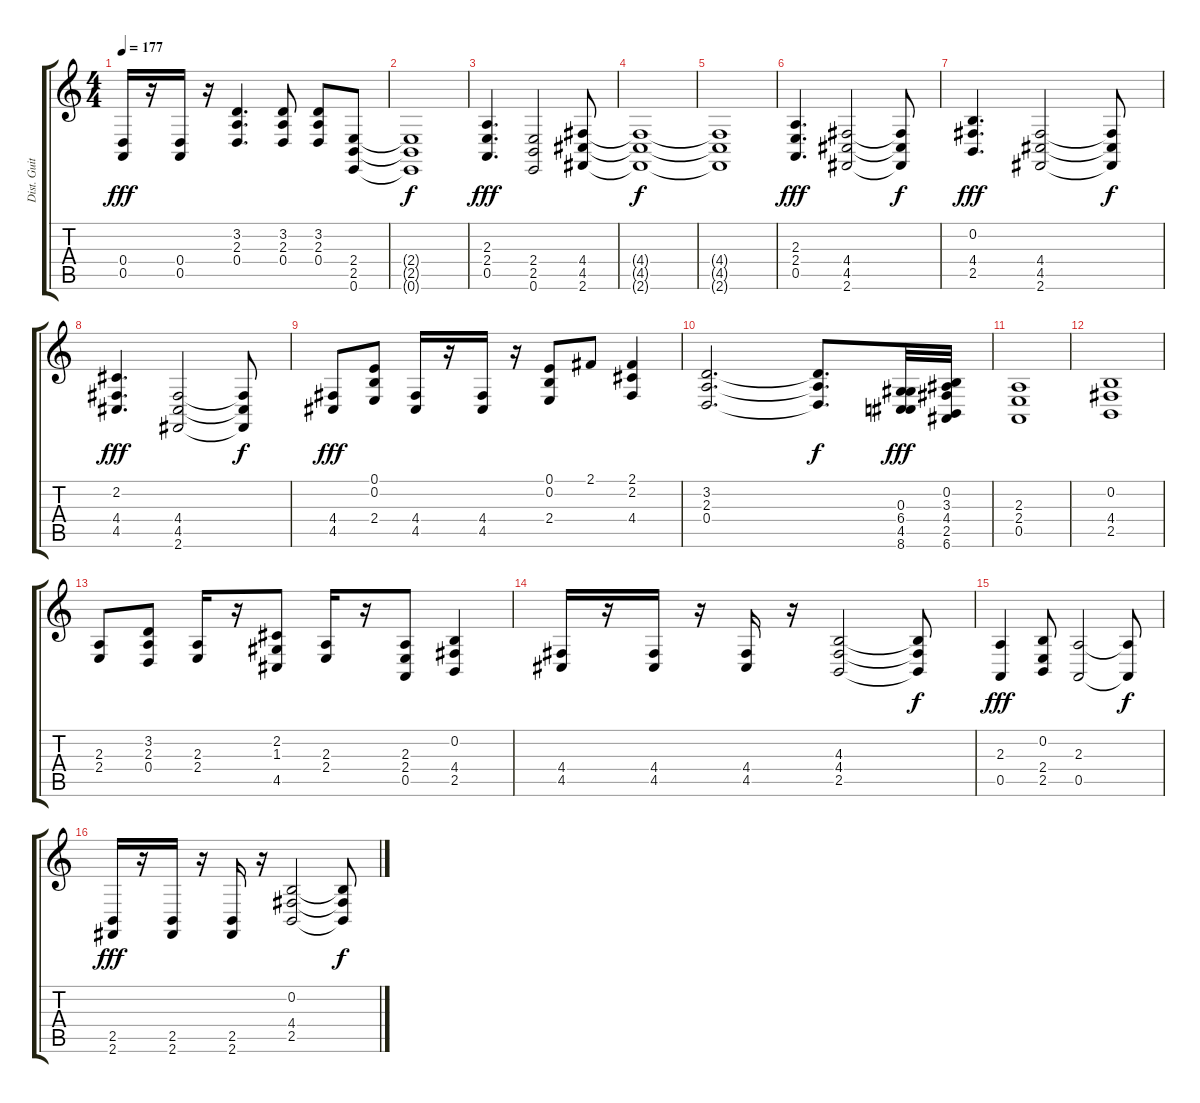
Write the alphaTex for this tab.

\track ("Dist. Guitar 2" "Dist. Guit") {instrument lead2sawtooth}
\staff {score tabs}
\tuning (E4 B3 G3 D3 A2 E2) {hide}
\ts (4 4)
\tempo 177
\clef g2
\ks c
(0.4 0.5).16{dy fff} r.16 (0.4 0.5).16 r.16 (3.2 2.3 0.4).4{d} (3.2 2.3 0.4).8 (3.2 2.3 0.4).8 (2.4 2.5 0.6).8 |
(2.4{t} 2.5{t} 0.6{t}).1{dy f} |
(2.3 2.4 0.5).4{d dy fff} (2.4 2.5 0.6).2 (4.4 4.5 2.6).8 |
(4.4{t} 4.5{t} 2.6{t}).1{dy f} |
(4.4{t} 4.5{t} 2.6{t}).1 |
(2.3 2.4 0.5).4{d dy fff} (4.4 4.5 2.6).2 (4.4{t} 4.5{t} 2.6{t}).8{dy f} |
(0.2 4.4 2.5).4{d dy fff} (4.4 4.5 2.6).2 (4.4{t} 4.5{t} 2.6{t}).8{dy f} |
(2.2 4.4 4.5).4{d dy fff} (4.4 4.5 2.6).2 (4.4{t} 4.5{t} 2.6{t}).8{dy f} |
(4.4 4.5).8{dy fff} (0.1 0.2 2.4).8 (4.4 4.5).16 r.16 (4.4 4.5).16 r.16 (0.1 0.2 2.4).8 2.1.8 (2.1 2.2 4.4).4 |
(3.2 2.3 0.4).2{d} (3.2{t} 2.3{t} 0.4{t}).8{d dy f} (0.3 6.4 4.5 8.6).32{dy fff} (0.2 3.3 4.4 2.5 6.6).32 |
(2.3 2.4 0.5).1 |
(0.2 4.4 2.5).1 |
(2.3 2.4).8 (3.2 2.3 0.4).8 (2.3 2.4).16 r.16 (2.2 1.3 4.5).8 (2.3 2.4).16 r.16 (2.3 2.4 0.5).8 (0.2 4.4 2.5).4 |
(4.4 4.5).16 r.16 (4.4 4.5).16 r.16 (4.4 4.5).16 r.16 (4.3 4.4 2.5).2 (4.3{t} 4.4{t} 2.5{t}).8{dy f} |
(2.3 0.5).4{dy fff} (0.2 2.4 2.5).8 (2.3 0.5).2 (2.3{t} 0.5{t}).8{dy f} |
(2.5 2.6).16{dy fff} r.16 (2.5 2.6).16 r.16 (2.5 2.6).16 r.16 (0.2 4.4 2.5).2 (0.2{t} 4.4{t} 2.5{t}).8{dy f}
